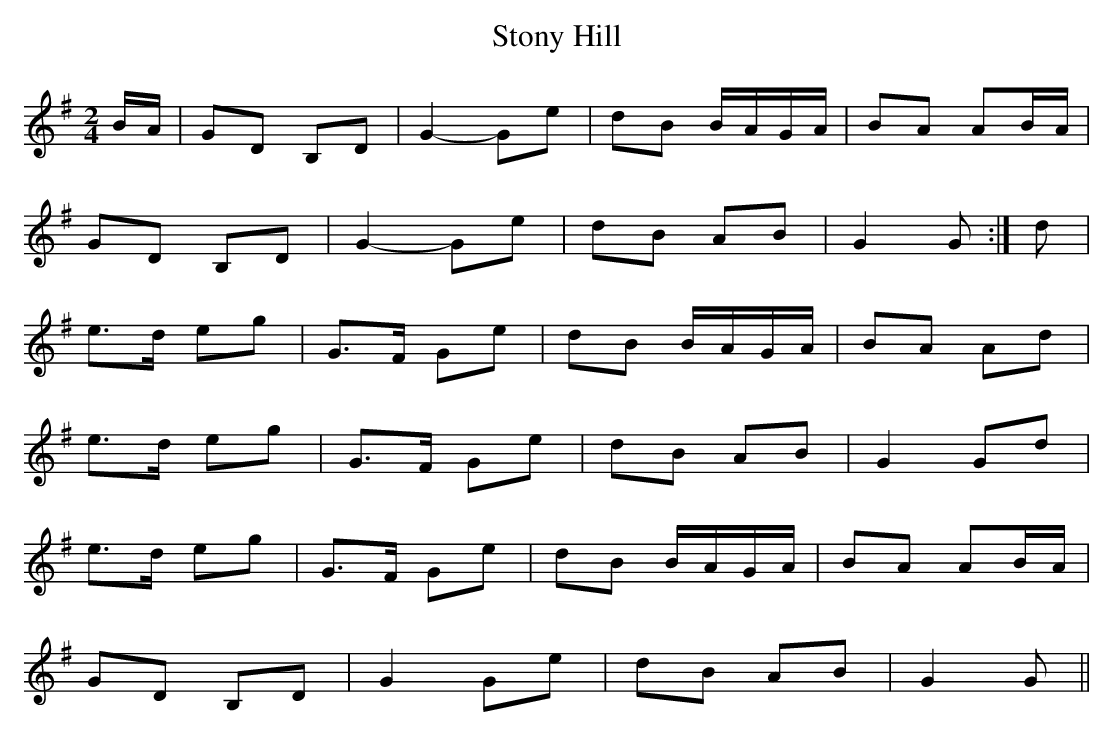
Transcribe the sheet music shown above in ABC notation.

X:1
T:Stony Hill
M:2/4
L:1/8
K:G
B/A/ | GD B,D | G2-Ge | dB B/A/G/A/ | BA AB/A/ |
GD B,D | G2-Ge | dB AB | G2 G :| d |
e>d eg | G>F Ge | dB B/A/G/A/ | BA Ad |
e>d eg | G>F Ge | dB AB | G2 Gd |
e>d eg | G>F Ge | dB B/A/G/A/ | BA AB/A/ |
GD B,D | G2 Ge | dB AB | G2 G ||
